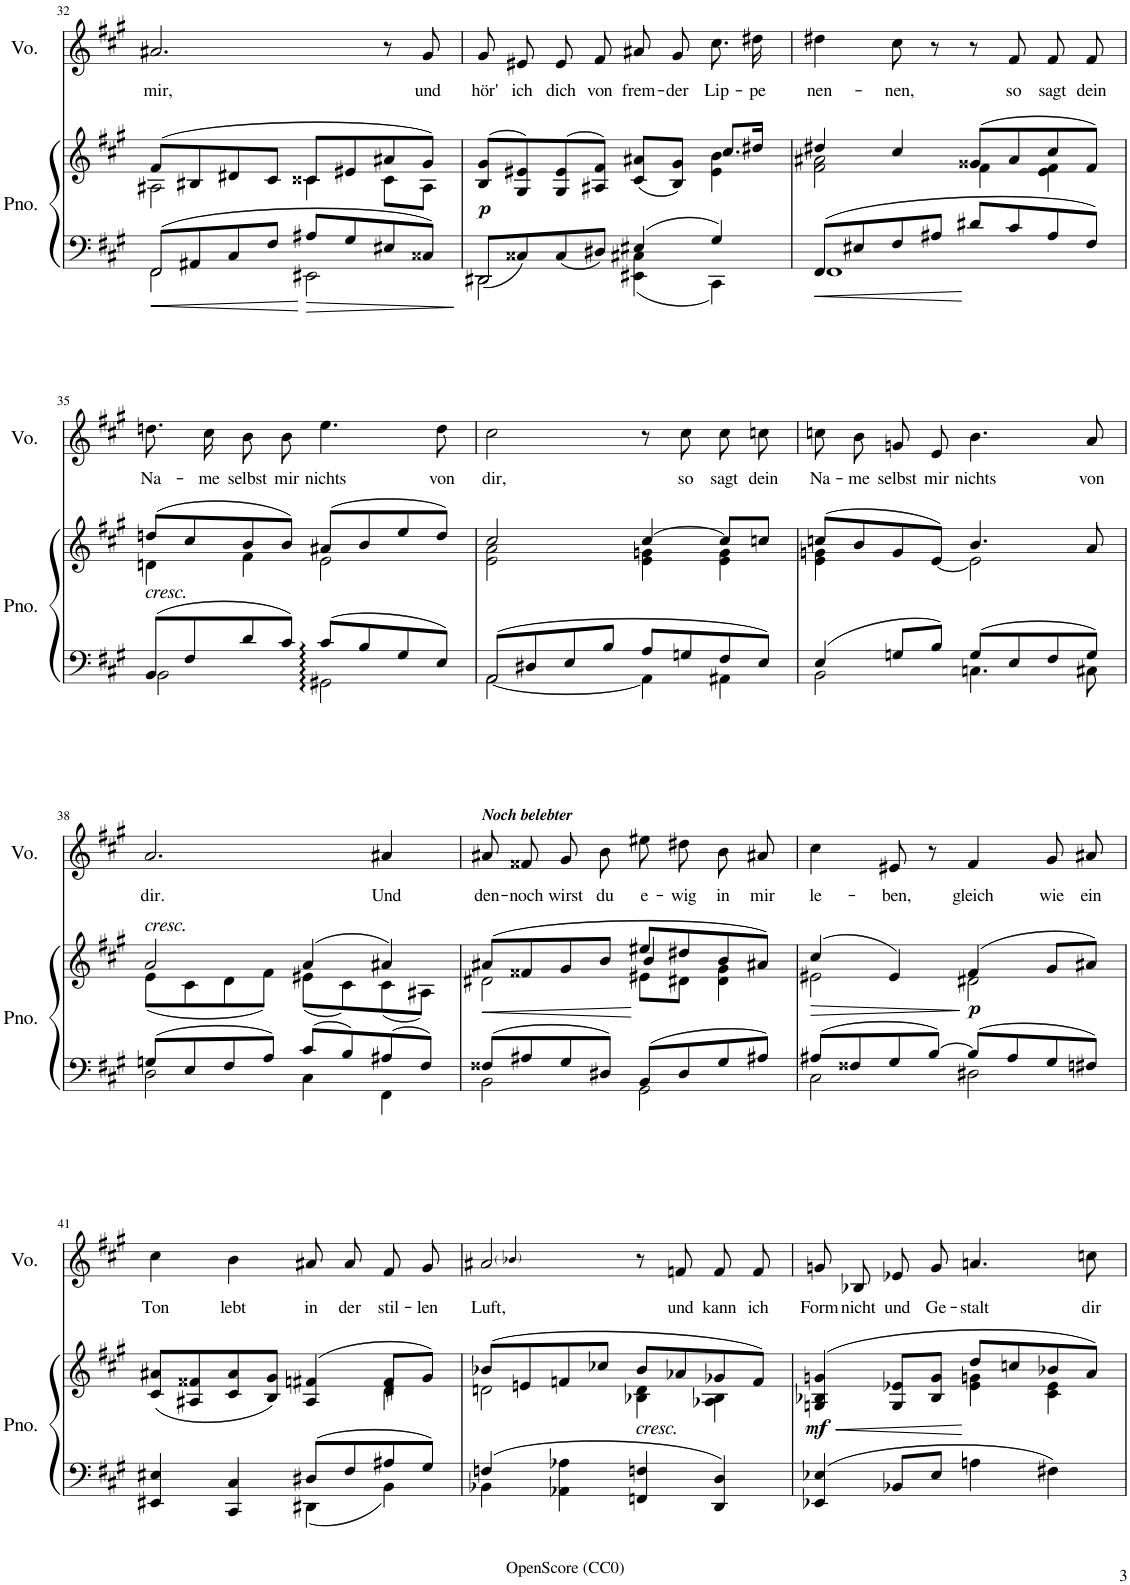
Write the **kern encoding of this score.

**kern	**kern	**dynam	**kern	**text
*part2	*part2	*part2	*part1	*part1
*staff3	*staff2	*staff2/3	*staff1	*staff1
*I"Piano	*	*	*I"Voice	*
*I'Pno.	*	*	*I'Vo.	*
!!LO:PB:g=z
*clefF4	*clefG2	*	*clefG2	*
*k[f#c#g#]	*k[f#c#g#]	*	*k[f#c#g#]	*
*M4/4	*M4/4	*	*M4/4	*
=32	=32	=32	=32	=32
!LO:N:head=open	!	!	!	!LO:LY:b
*^	*^	*	*	*
8FF#/L	2FF#\	8f#/L	2A#X\	.	2.a#X/	mir,
8AA#X/	.	8B#X/	.	.	.	.
8C#/	.	8d#X/	.	.	.	.
8F#/J	.	8c#/J	.	.	.	.
8A#X/L	2EE#X\	8c##X/L	4c##\	.	.	.
8G#/	.	8e#X/	.	.	.	.
8E#X/	.	8a#X/	8c##\L	.	8r	.
!	!	!	!	!	!	!LO:LY:b
8C##X/J	.	8g#/J	8A#\J	.	8g#/	und
=33	=33	=33	=33	=33	=33	=33
!LO:N:head=open	!	!	!	!LO:DY:b	!	!LO:LY:b
8DD#X/L	2DD#\	(>8B/ 8g#/L	2.ryy	p	8g#/L	hör'
!	!	!	!	!	!	!LO:LY:b
8C##X/	.	8G#/ 8e#X/)	.	.	8e#X/J	ich
!	!	!	!	!	!	!LO:LY:b
8C##/	.	(>8G#/ 8e#/	.	.	8e#/L	dich
!	!	!	!	!	!	!LO:LY:b
8D#X/J	.	8A#X/ 8f#/J)	.	.	8f#/J	von
!	!	!	!	!	!	!LO:LY:b
4E#X/	4EE#X\ 4C#X\	(<8c#/ 8a#X/L	.	.	8a#X/L	frem-
!	!	!	!	!	!	!LO:LY:b
.	.	8B/ 8g#/J)	.	.	8g#/J	-der
!	!	!	!	!	!	!LO:LY:b
4G#/	4CC#\	8.cc#/L	4e#\ 4b\	.	8.cc#\L	Lip-
!	!	!	!	!	!	!LO:LY:b
.	.	16dd#X/Jk	.	.	16dd#X\Jk	-pe
=34	=34	=34	=34	=34	=34	=34
!	!	!	!	!	!	!LO:LY:b
8FF#/L	1FF#	4dd#X/	2f#\ 2a#X\	.	4dd#X\	nen-
8E#X/	.	.	.	.	.	.
!	!	!	!	!	!	!LO:LY:b
8F#/	.	4cc#/	.	.	8cc#\	-nen,
8A#X/J	.	.	.	.	8r	.
8d#X/L	.	(>8g##X/L	4f#\	.	8r	.
!	!	!	!	!	!	!LO:LY:b
8c#/	.	8a#/	.	.	8f#/	so
!	!	!	!	!	!	!LO:LY:b
8A#/	.	8cc#/	4e\ 4f#\	.	8f#/L	sagt
!	!	!	!	!	!	!LO:LY:b
8F#/J	.	8f#/J)	.	.	8f#/J	dein
!!LO:LB:g=z
=35	=35	=35	=35	=35	=35	=35
!	!	!LO:TX:b:i:t=cresc.	!	!	!	!
!	!	!	!	!	!	!LO:LY:b
8BB/L	2BB\	(8ddn/L	4dn\	.	8.ddn\L	Na-
8F#/	.	8cc#/	.	.	.	.
!	!	!	!	!	!	!LO:LY:b
.	.	.	.	.	16cc#\Jk	me
!	!	!	!	!	!	!LO:LY:b
8d/	.	8b/	4f#\	.	8b\L	selbst
!	!	!	!	!	!	!LO:LY:b
8c#/J	.	8b/J)	.	.	8b\J	mir
!	!	!	!	!	!	!LO:LY:b
8c#/L	2GG#X\	(8a#X/L	2e\	.	4.ee\	nichts
8B/	.	8b/	.	.	.	.
8G#/	.	8ee/	.	.	.	.
!	!	!	!	!	!	!LO:LY:b
8E/J	.	8dd/J)	.	.	8dd\	von
=36	=36	=36	=36	=36	=36	=36
!LO:N:head=open	!	!	!	!	!	!LO:LY:b
[<8AA/L	2AA\	2cc#/	2e\ 2a\	.	2cc#\	dir,
8D#X/	.	.	.	.	.	.
8E/	.	.	.	.	.	.
8B/J	.	.	.	.	.	.
8A/L	4AA\]	[4cc#/	4e\ 4gn\	.	8r	.
!	!	!	!	!	!	!LO:LY:b
8Gn/	.	.	.	.	8cc#\	so
!	!	!	!	!	!	!LO:LY:b
8F#/	4AA#X\	8cc#/L]	4e\ 4g\	.	8cc#\L	sagt
!	!	!	!	!	!	!LO:LY:b
8E/J	.	8ccn/J	.	.	8ccn\J	dein
=37	=37	=37	=37	=37	=37	=37
!	!	!	!	!	!	!LO:LY:b
4E/	2BB\	(8ccn/L	4e\ 4gn\	.	8ccn\L	Na-
!	!	!	!	!	!	!LO:LY:b
.	.	8b/	.	.	8b\J	-me
!	!	!	!	!	!	!LO:LY:b
8Gn/L	.	8g/	4ryy	.	8gn/L	selbst
!	!	!	!	!	!	!LO:LY:b
8B/J	.	[<8e/J)	.	.	8e/J	mir
!	!	!	!	!	!	!LO:LY:b
8G/L	4.Cn\	4.b/	2e\]	.	4.b\	nichts
8E/	.	.	.	.	.	.
8F#/	.	.	.	.	.	.
!	!	!	!	!	!	!LO:LY:b
8G/J	8C#X\	8a/	.	.	8a/	von
!!LO:LB:g=z
=38	=38	=38	=38	=38	=38	=38
!	!	!LO:TX:a:i:t=cresc.	!	!	!	!
!	!	!	!	!	!	!LO:LY:b
8Gn/L	2D\	2a/	(8e\L	.	2.a/	dir.
8E/	.	.	8c#\	.	.	.
8F#/	.	.	8d\	.	.	.
8A/J	.	.	8f#\J)	.	.	.
8c#/L	4C#\	(4a/	(8e#X\L	.	.	.
8B/	.	.	8c#\)	.	.	.
!	!	!	!	!	!	!LO:LY:b
8A#X/	4FF#\	4a#X/)	(8c#\	.	4a#X/	Und
8F#/J	.	.	8A#X\J)	.	.	.
=39	=39	=39	=39	=39	=39	=39
!	!	!	!	!	!LO:TX:a:Bi:t=Noch belebter	!
!	!	!	!	!LO:HP:b	!	!LO:LY:b
*	*	*	*^	*	*	*
8F##X/L	2BB\	(8a#X/L	2d#X\	2ryy	<	8a#X/L	den-
!	!	!	!	!	!	!	!LO:LY:b
8A#X/	.	8f##X/	.	.	.	8f##X/J	-noch
!	!	!	!	!	!	!	!LO:LY:b
8G#/	.	8g#/	.	.	.	8g#/L	wirst
!	!	!	!	!	!	!	!LO:LY:b
8D#X/J	.	8b/J	.	.	.	8b/J	du
!	!	!	!	!	!	!	!LO:LY:b
8BB/L	2GG#\	8ee#X/L	8e#X\L	4b/	[	8ee#X\L	e-
!	!	!	!	!	!	!	!LO:LY:b
8D#/	.	8dd#X/	8d#X\J	.	.	8dd#X\J	-wig
!	!	!	!	!	!	!	!LO:LY:b
8G#/	.	8b/	4d#\ 4g#\	4ryy	.	8b/L	in
!	!	!	!	!	!	!	!LO:LY:b
8A#X/J	.	8a#X/J)	.	.	.	8a#X/J	mir
*	*	*v	*v	*v	*	*	*
=40	=40	=40	=40	=40	=40
!	!	!	!LO:HP:b	!	!LO:LY:b
*	*	*^	*	*	*
8A#X/L	2C#\	(4cc#/	2e#X\	>	4cc#\	le-
8F##X/	.	.	.	.	.	.
!	!	!	!	!	!	!LO:LY:b
8G#/	.	4e#/)	.	.	8e#X/	-ben,
[8B/J	.	.	.	.	8r	.
!	!	!	!	!LO:DY:n=1:b	!	!LO:LY:b
8B/L]	2D#X\	(4f#/	2d#X\	] p	4f#/	gleich
8A#/	.	.	.	.	.	.
!	!	!	!	!	!	!LO:LY:b
8G#/	.	8g#/L	.	.	8g#/L	wie
!	!	!	!	!	!	!LO:LY:b
8F#X/J	.	8a#X/J)	.	.	8a#X/J	ein
!!LO:LB:g=z
=41	=41	=41	=41	=41	=41	=41
!	!	!	!	!	!	!LO:LY:b
4EE#X/ 4E#X/	2ryy	(<8c#/ 8a#X/L	2.ryy	.	4cc#\	Ton
.	.	8A#X/ 8f##X/	.	.	.	.
!	!	!	!	!	!	!LO:LY:b
4CC#/ 4C#/	.	8c#/ 8a#/	.	.	4b\	lebt
.	.	8B/ 8g#/J)	.	.	.	.
!	!	!	!	!	!	!LO:LY:b
8D#X/L	4DD#X\	(4A#/ 4f#X/	.	.	8a#X/L	in
!	!	!	!	!	!	!LO:LY:b
8F#/	.	.	.	.	8a#/J	der
!	!	!	!	!	!	!LO:LY:b
8A#X/	4BB\	8f#/L	4d#X\	.	8f#/L	stil-
!	!	!	!	!	!	!LO:LY:b
8G#/J	.	8g#/J)	.	.	8g#/J	-len
=42	=42	=42	=42	=42	=42	=42
!	!	!	!	!	!	!LO:LY:b
*	*	*	*	*	*^	*
4Fn/	4BB-X\	(>8b-X/L	2dn\	.	2a#X/	4b-X/	Luft,
.	.	8en/	.	.	.	.	.
4AA-X\ 4A-X\	2.ryy	8fn/	.	.	.	2.ryy	.
.	.	8cc-X/J	.	.	.	.	.
!	!	!LO:TX:b:i:t=cresc.	!	!	!	!	!
4FFn/ 4Fn/	.	8b-/L	4B-X\ 4d\	.	8r	.	.
!	!	!	!	!	!	!	!LO:LY:b
.	.	8a-X/	.	.	8fn/	.	und
!	!	!	!	!	!	!	!LO:LY:b
4DD/ 4D/	.	8g-X/	4A-X\ 4B-\	.	8f/L	.	kann
!	!	!	!	!	!	!	!LO:LY:b
.	.	8f/J)	.	.	8f/J	.	ich
*v	*v	*	*	*	*v	*v	*
=43	=43	=43	=43	=43	=43
!	!	!	!LO:HP:b	!	!LO:LY:b
!	!	!	!LO:DY:n=1:b	!	!
4EE-X/ 4E-X/	(4Gn/ 4B-X/ 4gn/	2ryy	< mf	8gn/L	Form
!	!	!	!	!	!LO:LY:b
.	.	.	.	8B-X/J	nicht
!	!	!	!	!	!LO:LY:b
8BB-X/L	8G/ 8e-X/L	.	.	8e-X/L	und
!	!	!	!	!	!LO:LY:b
8E-/J	8B-/ 8g/J	.	.	8g/J	Ge-
!	!	!	!	!	!LO:LY:b
4An\	8dd/L	4e-\ 4gn\	[	4.an/	-stalt
.	8ccn/	.	.	.	.
4F#X\	8b-X/	4c#\ 4e-\	.	.	.
!	!	!	!	!	!LO:LY:b
.	8a/J)	.	.	8ccn\	dir
*	*v	*v	*	*	*
=	=	=	=	=
*-	*-	*-	*-	*-
